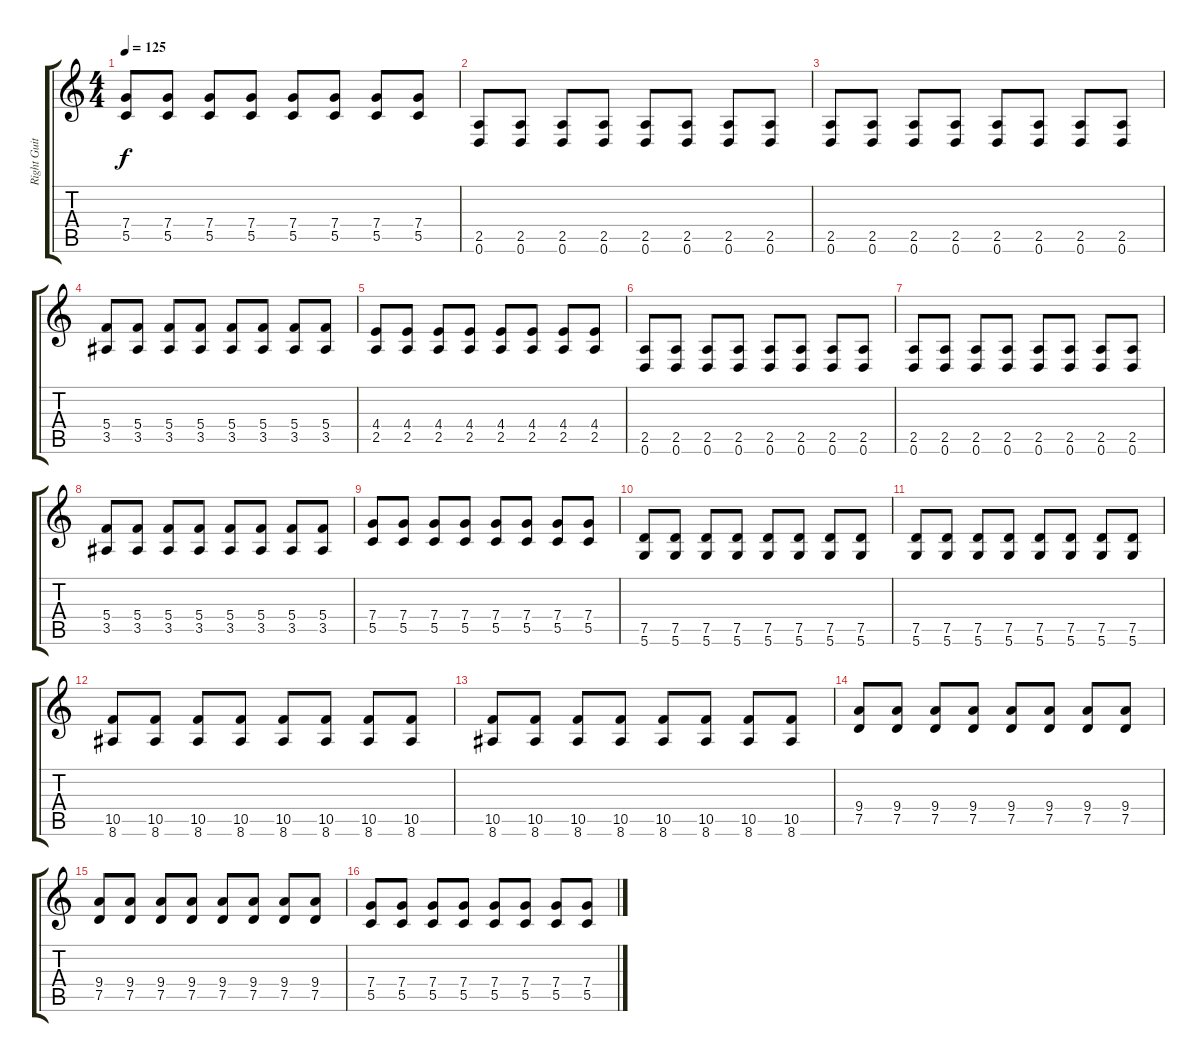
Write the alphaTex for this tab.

\track ("Right Guitar" "Right Guit") {instrument distortionguitar}
\staff {score tabs}
\tuning (D4 A3 F3 C3 G2 D2) {hide}
\ts (4 4)
\tempo 125
\clef g2
\ks c
(7.4 5.5).8{dy f} (7.4 5.5).8 (7.4 5.5).8 (7.4 5.5).8 (7.4 5.5).8 (7.4 5.5).8 (7.4 5.5).8 (7.4 5.5).8 |
(2.5 0.6).8 (2.5 0.6).8 (2.5 0.6).8 (2.5 0.6).8 (2.5 0.6).8 (2.5 0.6).8 (2.5 0.6).8 (2.5 0.6).8 |
(2.5 0.6).8 (2.5 0.6).8 (2.5 0.6).8 (2.5 0.6).8 (2.5 0.6).8 (2.5 0.6).8 (2.5 0.6).8 (2.5 0.6).8 |
(5.4 3.5).8 (5.4 3.5).8 (5.4 3.5).8 (5.4 3.5).8 (5.4 3.5).8 (5.4 3.5).8 (5.4 3.5).8 (5.4 3.5).8 |
(4.4 2.5).8 (4.4 2.5).8 (4.4 2.5).8 (4.4 2.5).8 (4.4 2.5).8 (4.4 2.5).8 (4.4 2.5).8 (4.4 2.5).8 |
(2.5 0.6).8 (2.5 0.6).8 (2.5 0.6).8 (2.5 0.6).8 (2.5 0.6).8 (2.5 0.6).8 (2.5 0.6).8 (2.5 0.6).8 |
(2.5 0.6).8 (2.5 0.6).8 (2.5 0.6).8 (2.5 0.6).8 (2.5 0.6).8 (2.5 0.6).8 (2.5 0.6).8 (2.5 0.6).8 |
(5.4 3.5).8 (5.4 3.5).8 (5.4 3.5).8 (5.4 3.5).8 (5.4 3.5).8 (5.4 3.5).8 (5.4 3.5).8 (5.4 3.5).8 |
(7.4 5.5).8 (7.4 5.5).8 (7.4 5.5).8 (7.4 5.5).8 (7.4 5.5).8 (7.4 5.5).8 (7.4 5.5).8 (7.4 5.5).8 |
(7.5 5.6).8 (7.5 5.6).8 (7.5 5.6).8 (7.5 5.6).8 (7.5 5.6).8 (7.5 5.6).8 (7.5 5.6).8 (7.5 5.6).8 |
(7.5 5.6).8 (7.5 5.6).8 (7.5 5.6).8 (7.5 5.6).8 (7.5 5.6).8 (7.5 5.6).8 (7.5 5.6).8 (7.5 5.6).8 |
(10.5 8.6).8 (10.5 8.6).8 (10.5 8.6).8 (10.5 8.6).8 (10.5 8.6).8 (10.5 8.6).8 (10.5 8.6).8 (10.5 8.6).8 |
(10.5 8.6).8 (10.5 8.6).8 (10.5 8.6).8 (10.5 8.6).8 (10.5 8.6).8 (10.5 8.6).8 (10.5 8.6).8 (10.5 8.6).8 |
(9.4 7.5).8 (9.4 7.5).8 (9.4 7.5).8 (9.4 7.5).8 (9.4 7.5).8 (9.4 7.5).8 (9.4 7.5).8 (9.4 7.5).8 |
(9.4 7.5).8 (9.4 7.5).8 (9.4 7.5).8 (9.4 7.5).8 (9.4 7.5).8 (9.4 7.5).8 (9.4 7.5).8 (9.4 7.5).8 |
(7.4 5.5).8 (7.4 5.5).8 (7.4 5.5).8 (7.4 5.5).8 (7.4 5.5).8 (7.4 5.5).8 (7.4 5.5).8 (7.4 5.5).8
